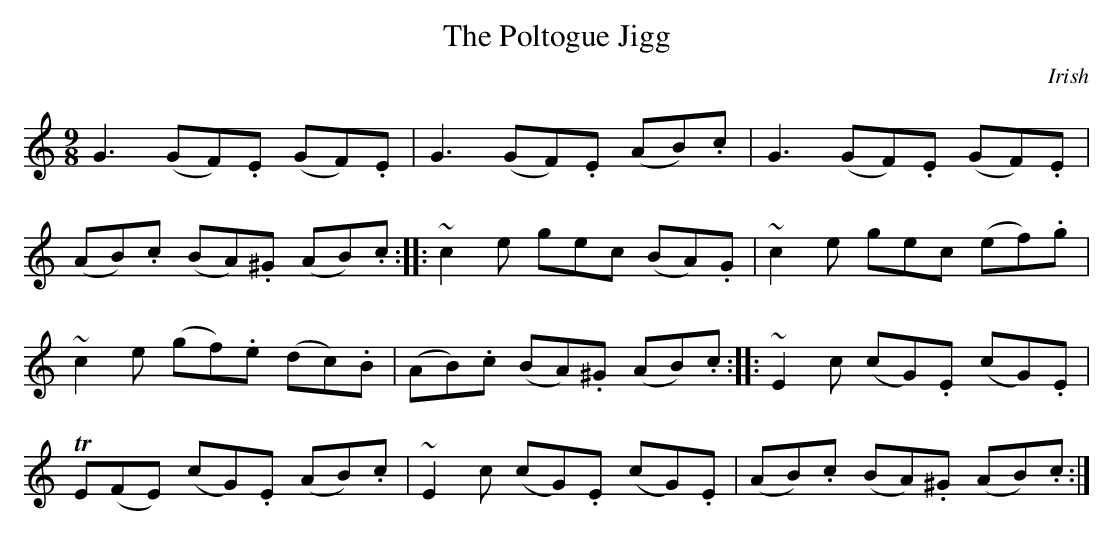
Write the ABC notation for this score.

X:1
T:Poltogue Jigg, The
M:9/8
L:1/8
O:Irish
K:C
G3 (GF).E (GF).E|G3 (GF).E (AB).c|G3 (GF).E (GF).E|
(AB).c (BA).^G (AB).c::~c2e gec (BA).G|~c2e gec (ef).g|
~c2e (gf).e (dc).B|(AB).c (BA).^G (AB).c::~E2 c (cG).E (cG).E|
TE(FE) (cG).E (AB).c|~E2c (cG).E (cG).E|(AB).c (BA).^G (AB).c:|]
